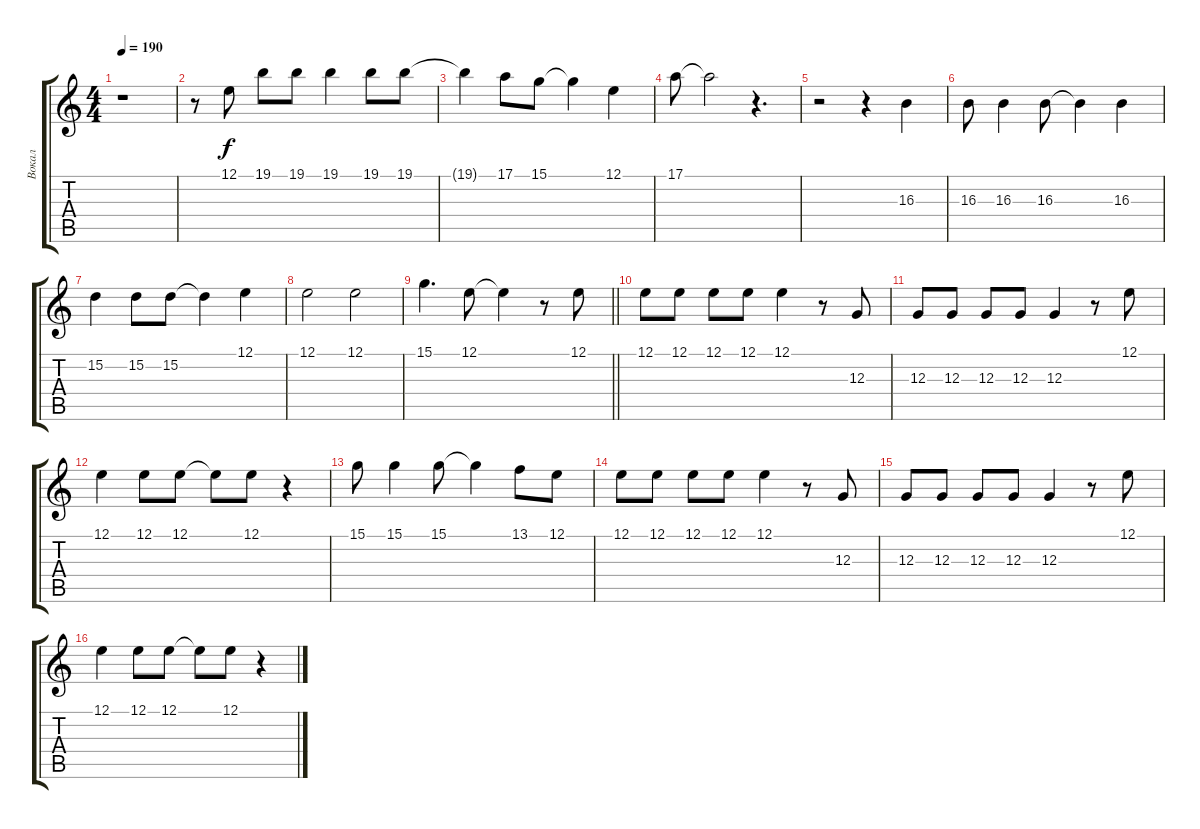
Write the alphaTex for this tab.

\track ("Вокал" "Вокал") {instrument flute}
\staff {score tabs}
\tuning (E4 B3 G3 D3 A2 E2) {hide}
\ts (4 4)
\tempo 190
\clef g2
\ks c
r.1{dy f} |
r.8 12.1.8 19.1.8 19.1.8 19.1.4 19.1.8 19.1.8 |
19.1{t}.4 17.1.8 15.1.8 15.1{t}.4 12.1.4 |
17.1.8 17.1{t}.2 r.4{d} |
r.2 r.4 16.3.4 |
16.3.8 16.3.4 16.3.8 16.3{t}.4 16.3.4 |
15.2.4 15.2.8 15.2.8 15.2{t}.4 12.1.4 |
12.1.2 12.1.2 |
\barLineRight lightlight
15.1.4{d} 12.1.8 12.1{t}.4 r.8 12.1.8 |
\section ("" " ")
12.1.8 12.1.8 12.1.8 12.1.8 12.1.4 r.8 12.3.8 |
12.3.8 12.3.8 12.3.8 12.3.8 12.3.4 r.8 12.1.8 |
12.1.4 12.1.8 12.1.8 12.1{t}.8 12.1.8 r.4 |
15.1.8 15.1.4 15.1.8 15.1{t}.4 13.1.8 12.1.8 |
12.1.8 12.1.8 12.1.8 12.1.8 12.1.4 r.8 12.3.8 |
12.3.8 12.3.8 12.3.8 12.3.8 12.3.4 r.8 12.1.8 |
12.1.4 12.1.8 12.1.8 12.1{t}.8 12.1.8 r.4
